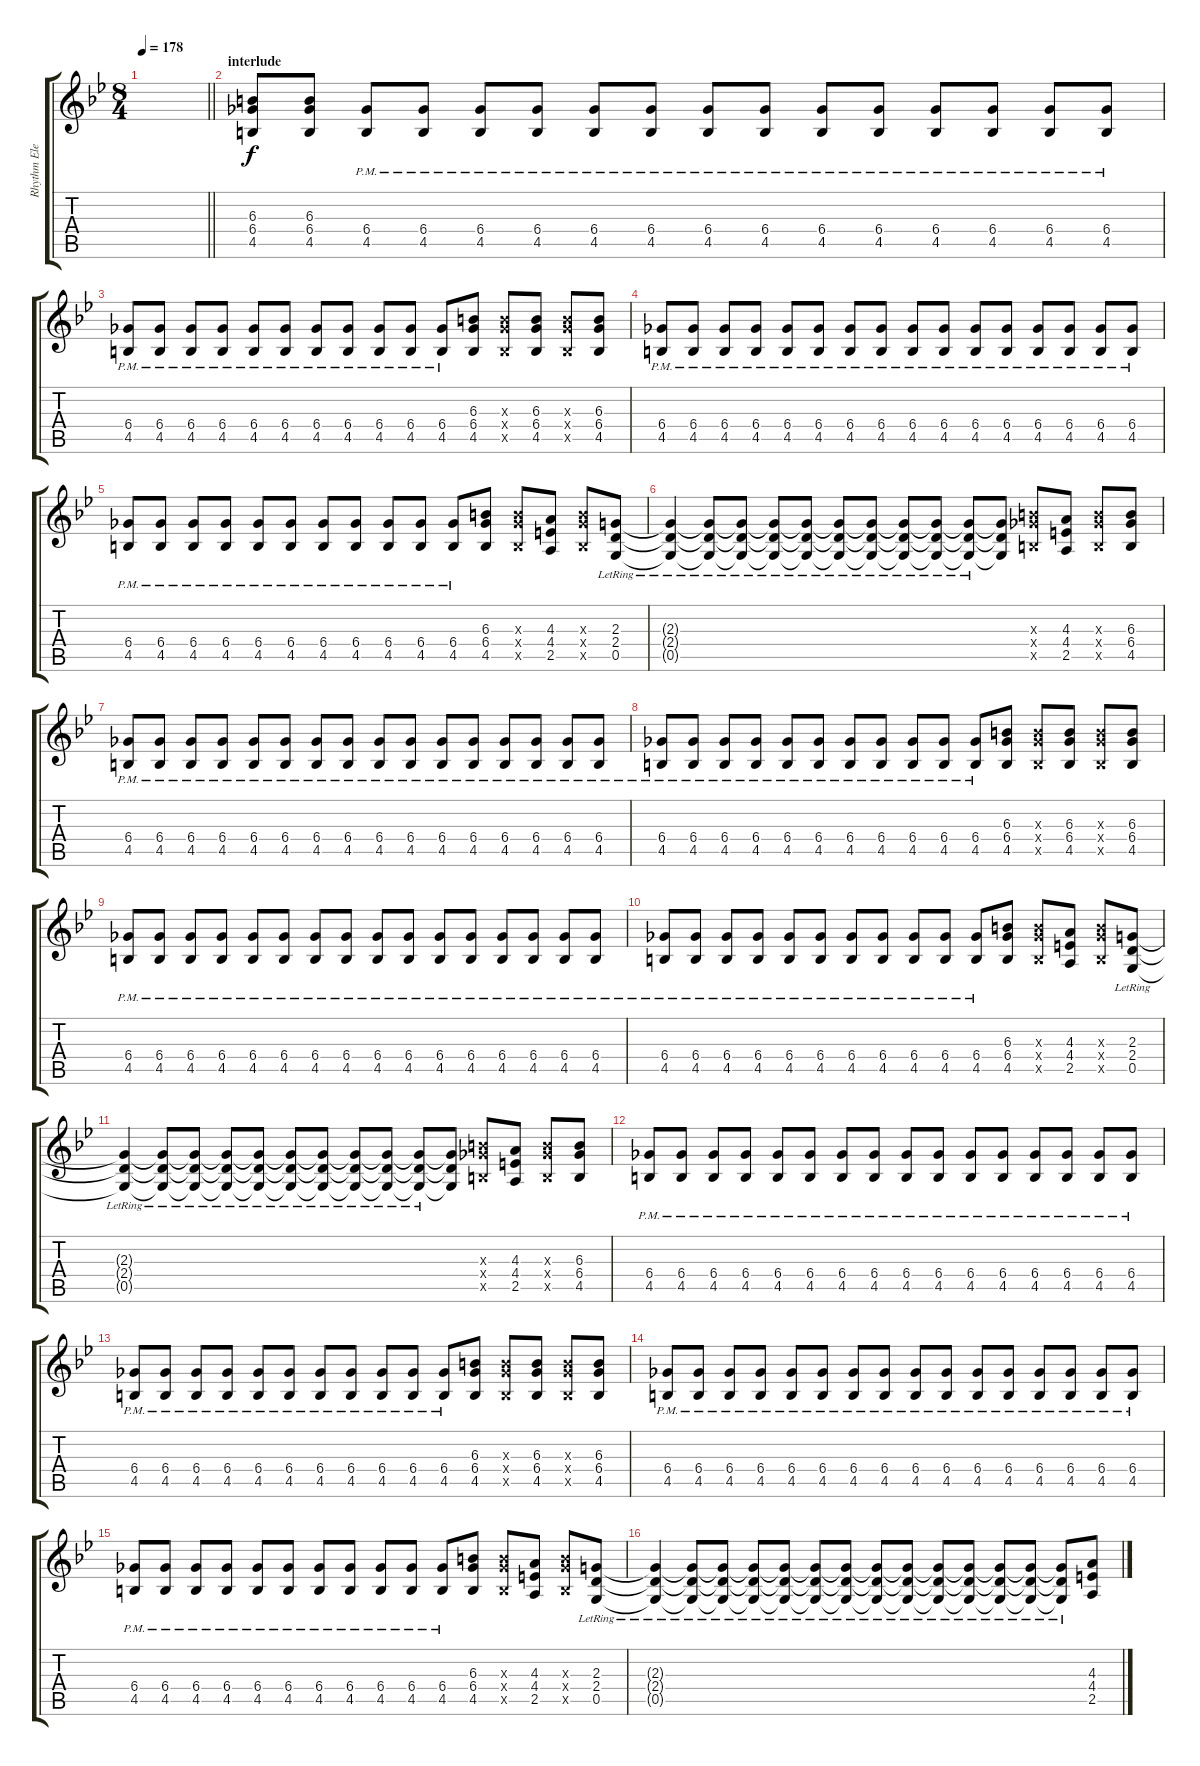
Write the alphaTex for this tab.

\track ("Rhythm Electric Guitar" "Rhythm Ele") {instrument overdrivenguitar}
\staff {score tabs}
\tuning (D4 A3 F3 C3 G2 D2) {hide}
\ts (8 4)
\tempo 178
\clef g2
\barLineRight lightlight
\ks bb
|
\section ("" "interlude")
(6.3 6.4 4.5).8 (6.3 6.4 4.5).8 (6.4{pm} 4.5{pm}).8 (6.4{pm} 4.5{pm}).8 (6.4{pm} 4.5{pm}).8 (6.4{pm} 4.5{pm}).8 (6.4{pm} 4.5{pm}).8 (6.4{pm} 4.5{pm}).8 (6.4{pm} 4.5{pm}).8 (6.4{pm} 4.5{pm}).8 (6.4{pm} 4.5{pm}).8 (6.4{pm} 4.5{pm}).8 (6.4{pm} 4.5{pm}).8 (6.4{pm} 4.5{pm}).8 (6.4{pm} 4.5{pm}).8 (6.4{pm} 4.5{pm}).8 |
(6.4{pm} 4.5{pm}).8 (6.4{pm} 4.5{pm}).8 (6.4{pm} 4.5{pm}).8 (6.4{pm} 4.5{pm}).8 (6.4{pm} 4.5{pm}).8 (6.4{pm} 4.5{pm}).8 (6.4{pm} 4.5{pm}).8 (6.4{pm} 4.5{pm}).8 (6.4{pm} 4.5{pm}).8 (6.4{pm} 4.5{pm}).8 (6.4{pm} 4.5{pm}).8 (6.3 6.4 4.5).8 (6.3{x} 6.4{x} 4.5{x}).8 (6.3 6.4 4.5).8 (6.3{x} 6.4{x} 4.5{x}).8 (6.3 6.4 4.5).8 |
(6.4{pm} 4.5{pm}).8 (6.4{pm} 4.5{pm}).8 (6.4{pm} 4.5{pm}).8 (6.4{pm} 4.5{pm}).8 (6.4{pm} 4.5{pm}).8 (6.4{pm} 4.5{pm}).8 (6.4{pm} 4.5{pm}).8 (6.4{pm} 4.5{pm}).8 (6.4{pm} 4.5{pm}).8 (6.4{pm} 4.5{pm}).8 (6.4{pm} 4.5{pm}).8 (6.4{pm} 4.5{pm}).8 (6.4{pm} 4.5{pm}).8 (6.4{pm} 4.5{pm}).8 (6.4{pm} 4.5{pm}).8 (6.4{pm} 4.5{pm}).8 |
(6.4{pm} 4.5{pm}).8 (6.4{pm} 4.5{pm}).8 (6.4{pm} 4.5{pm}).8 (6.4{pm} 4.5{pm}).8 (6.4{pm} 4.5{pm}).8 (6.4{pm} 4.5{pm}).8 (6.4{pm} 4.5{pm}).8 (6.4{pm} 4.5{pm}).8 (6.4{pm} 4.5{pm}).8 (6.4{pm} 4.5{pm}).8 (6.4{pm} 4.5{pm}).8 (6.3 6.4 4.5).8 (6.3{x} 6.4{x} 4.5{x}).8 (4.3 4.4 2.5).8 (6.3{x} 6.4{x} 4.5{x}).8 (2.3{lr} 2.4{lr} 0.5{lr}).8 |
(2.3{lr t} 2.4{lr t} 0.5{lr t}).4 (2.3{lr t} 2.4{lr t} 0.5{lr t}).8 (2.3{lr t} 2.4{lr t} 0.5{lr t}).8 (2.3{lr t} 2.4{lr t} 0.5{lr t}).8 (2.3{lr t} 2.4{lr t} 0.5{lr t}).8 (2.3{lr t} 2.4{lr t} 0.5{lr t}).8 (2.3{lr t} 2.4{lr t} 0.5{lr t}).8 (2.3{lr t} 2.4{lr t} 0.5{lr t}).8 (2.3{lr t} 2.4{lr t} 0.5{lr t}).8 (2.3{lr t} 2.4{lr t} 0.5{lr t}).8 (2.3{t} 2.4{t} 0.5{t}).8 (6.3{x} 6.4{x} 4.5{x}).8 (4.3 4.4 2.5).8 (6.3{x} 6.4{x} 4.5{x}).8 (6.3 6.4 4.5).8 |
(6.4{pm} 4.5{pm}).8 (6.4{pm} 4.5{pm}).8 (6.4{pm} 4.5{pm}).8 (6.4{pm} 4.5{pm}).8 (6.4{pm} 4.5{pm}).8 (6.4{pm} 4.5{pm}).8 (6.4{pm} 4.5{pm}).8 (6.4{pm} 4.5{pm}).8 (6.4{pm} 4.5{pm}).8 (6.4{pm} 4.5{pm}).8 (6.4{pm} 4.5{pm}).8 (6.4{pm} 4.5{pm}).8 (6.4{pm} 4.5{pm}).8 (6.4{pm} 4.5{pm}).8 (6.4{pm} 4.5{pm}).8 (6.4{pm} 4.5{pm}).8 |
(6.4{pm} 4.5{pm}).8 (6.4{pm} 4.5{pm}).8 (6.4{pm} 4.5{pm}).8 (6.4{pm} 4.5{pm}).8 (6.4{pm} 4.5{pm}).8 (6.4{pm} 4.5{pm}).8 (6.4{pm} 4.5{pm}).8 (6.4{pm} 4.5{pm}).8 (6.4{pm} 4.5{pm}).8 (6.4{pm} 4.5{pm}).8 (6.4{pm} 4.5{pm}).8 (6.3 6.4 4.5).8 (6.3{x} 6.4{x} 4.5{x}).8 (6.3 6.4 4.5).8 (6.3{x} 6.4{x} 4.5{x}).8 (6.3 6.4 4.5).8 |
(6.4{pm} 4.5{pm}).8 (6.4{pm} 4.5{pm}).8 (6.4{pm} 4.5{pm}).8 (6.4{pm} 4.5{pm}).8 (6.4{pm} 4.5{pm}).8 (6.4{pm} 4.5{pm}).8 (6.4{pm} 4.5{pm}).8 (6.4{pm} 4.5{pm}).8 (6.4{pm} 4.5{pm}).8 (6.4{pm} 4.5{pm}).8 (6.4{pm} 4.5{pm}).8 (6.4{pm} 4.5{pm}).8 (6.4{pm} 4.5{pm}).8 (6.4{pm} 4.5{pm}).8 (6.4{pm} 4.5{pm}).8 (6.4{pm} 4.5{pm}).8 |
(6.4{pm} 4.5{pm}).8 (6.4{pm} 4.5{pm}).8 (6.4{pm} 4.5{pm}).8 (6.4{pm} 4.5{pm}).8 (6.4{pm} 4.5{pm}).8 (6.4{pm} 4.5{pm}).8 (6.4{pm} 4.5{pm}).8 (6.4{pm} 4.5{pm}).8 (6.4{pm} 4.5{pm}).8 (6.4{pm} 4.5{pm}).8 (6.4{pm} 4.5{pm}).8 (6.3 6.4 4.5).8 (6.3{x} 6.4{x} 4.5{x}).8 (4.3 4.4 2.5).8 (6.3{x} 6.4{x} 4.5{x}).8 (2.3{lr} 2.4{lr} 0.5{lr}).8 |
(2.3{lr t} 2.4{lr t} 0.5{lr t}).4 (2.3{lr t} 2.4{lr t} 0.5{lr t}).8 (2.3{lr t} 2.4{lr t} 0.5{lr t}).8 (2.3{lr t} 2.4{lr t} 0.5{lr t}).8 (2.3{lr t} 2.4{lr t} 0.5{lr t}).8 (2.3{lr t} 2.4{lr t} 0.5{lr t}).8 (2.3{lr t} 2.4{lr t} 0.5{lr t}).8 (2.3{lr t} 2.4{lr t} 0.5{lr t}).8 (2.3{lr t} 2.4{lr t} 0.5{lr t}).8 (2.3{lr t} 2.4{lr t} 0.5{lr t}).8 (2.3{t} 2.4{t} 0.5{t}).8 (6.3{x} 6.4{x} 4.5{x}).8 (4.3 4.4 2.5).8 (6.3{x} 6.4{x} 4.5{x}).8 (6.3 6.4 4.5).8 |
(6.4{pm} 4.5{pm}).8 (6.4{pm} 4.5{pm}).8 (6.4{pm} 4.5{pm}).8 (6.4{pm} 4.5{pm}).8 (6.4{pm} 4.5{pm}).8 (6.4{pm} 4.5{pm}).8 (6.4{pm} 4.5{pm}).8 (6.4{pm} 4.5{pm}).8 (6.4{pm} 4.5{pm}).8 (6.4{pm} 4.5{pm}).8 (6.4{pm} 4.5{pm}).8 (6.4{pm} 4.5{pm}).8 (6.4{pm} 4.5{pm}).8 (6.4{pm} 4.5{pm}).8 (6.4{pm} 4.5{pm}).8 (6.4{pm} 4.5{pm}).8 |
(6.4{pm} 4.5{pm}).8 (6.4{pm} 4.5{pm}).8 (6.4{pm} 4.5{pm}).8 (6.4{pm} 4.5{pm}).8 (6.4{pm} 4.5{pm}).8 (6.4{pm} 4.5{pm}).8 (6.4{pm} 4.5{pm}).8 (6.4{pm} 4.5{pm}).8 (6.4{pm} 4.5{pm}).8 (6.4{pm} 4.5{pm}).8 (6.4{pm} 4.5{pm}).8 (6.3 6.4 4.5).8 (6.3{x} 6.4{x} 4.5{x}).8 (6.3 6.4 4.5).8 (6.3{x} 6.4{x} 4.5{x}).8 (6.3 6.4 4.5).8 |
(6.4{pm} 4.5{pm}).8 (6.4{pm} 4.5{pm}).8 (6.4{pm} 4.5{pm}).8 (6.4{pm} 4.5{pm}).8 (6.4{pm} 4.5{pm}).8 (6.4{pm} 4.5{pm}).8 (6.4{pm} 4.5{pm}).8 (6.4{pm} 4.5{pm}).8 (6.4{pm} 4.5{pm}).8 (6.4{pm} 4.5{pm}).8 (6.4{pm} 4.5{pm}).8 (6.4{pm} 4.5{pm}).8 (6.4{pm} 4.5{pm}).8 (6.4{pm} 4.5{pm}).8 (6.4{pm} 4.5{pm}).8 (6.4{pm} 4.5{pm}).8 |
(6.4{pm} 4.5{pm}).8 (6.4{pm} 4.5{pm}).8 (6.4{pm} 4.5{pm}).8 (6.4{pm} 4.5{pm}).8 (6.4{pm} 4.5{pm}).8 (6.4{pm} 4.5{pm}).8 (6.4{pm} 4.5{pm}).8 (6.4{pm} 4.5{pm}).8 (6.4{pm} 4.5{pm}).8 (6.4{pm} 4.5{pm}).8 (6.4{pm} 4.5{pm}).8 (6.3 6.4 4.5).8 (6.3{x} 6.4{x} 4.5{x}).8 (4.3 4.4 2.5).8 (6.3{x} 6.4{x} 4.5{x}).8 (2.3{lr} 2.4{lr} 0.5{lr}).8 |
(2.3{lr t} 2.4{lr t} 0.5{lr t}).4 (2.3{lr t} 2.4{lr t} 0.5{lr t}).8 (2.3{lr t} 2.4{lr t} 0.5{lr t}).8 (2.3{lr t} 2.4{lr t} 0.5{lr t}).8 (2.3{lr t} 2.4{lr t} 0.5{lr t}).8 (2.3{lr t} 2.4{lr t} 0.5{lr t}).8 (2.3{lr t} 2.4{lr t} 0.5{lr t}).8 (2.3{lr t} 2.4{lr t} 0.5{lr t}).8 (2.3{lr t} 2.4{lr t} 0.5{lr t}).8 (2.3{lr t} 2.4{lr t} 0.5{lr t}).8 (2.3{lr t} 2.4{lr t} 0.5{lr t}).8 (2.3{lr t} 2.4{lr t} 0.5{lr t}).8 (2.3{lr t} 2.4{lr t} 0.5{lr t}).8 (2.3{lr t} 2.4{lr t} 0.5{lr t}).8 (4.3 4.4 2.5).8
